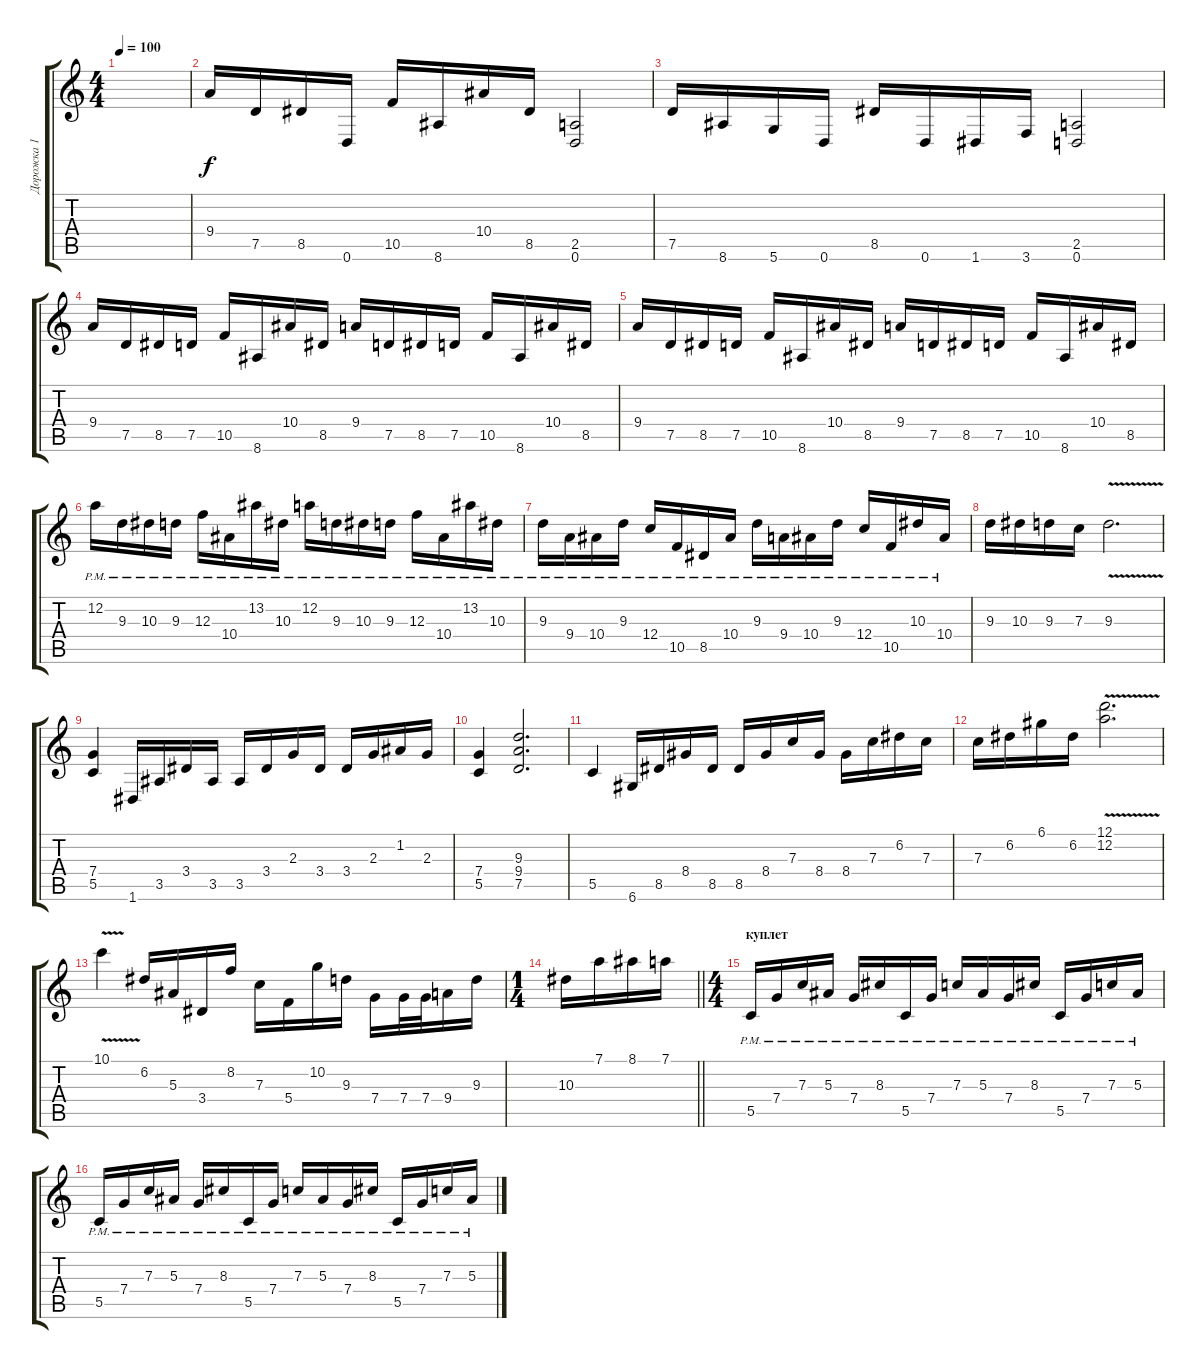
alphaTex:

\track ("Дорожка 1" "Дорожка 1") {instrument overdrivenguitar}
\staff {score tabs}
\tuning (D4 A3 F3 C3 G2 D2) {hide}
\ts (4 4)
\tempo 100
\clef g2
\ks c
|
9.4.16 7.5.16 8.5.16 0.6.16 10.5.16 8.6.16 10.4.16 8.5.16 (2.5 0.6).2 |
7.5.16 8.6.16 5.6.16 0.6.16 8.5.16 0.6.16 1.6.16 3.6.16 (2.5 0.6).2 |
9.4.16 7.5.16 8.5.16 7.5.16 10.5.16 8.6.16 10.4.16 8.5.16 9.4.16 7.5.16 8.5.16 7.5.16 10.5.16 8.6.16 10.4.16 8.5.16 |
9.4.16 7.5.16 8.5.16 7.5.16 10.5.16 8.6.16 10.4.16 8.5.16 9.4.16 7.5.16 8.5.16 7.5.16 10.5.16 8.6.16 10.4.16 8.5.16 |
12.2{pm}.16 9.3{pm}.16 10.3{pm}.16 9.3{pm}.16 12.3{pm}.16 10.4{pm}.16 13.2{pm}.16 10.3{pm}.16 12.2{pm}.16 9.3{pm}.16 10.3{pm}.16 9.3{pm}.16 12.3{pm}.16 10.4{pm}.16 13.2{pm}.16 10.3{pm}.16 |
9.3{pm}.16 9.4{pm}.16 10.4{pm}.16 9.3{pm}.16 12.4{pm}.16 10.5{pm}.16 8.5{pm}.16 10.4{pm}.16 9.3{pm}.16 9.4{pm}.16 10.4{pm}.16 9.3{pm}.16 12.4{pm}.16 10.5{pm}.16 10.3{pm}.16 10.4{pm}.16 |
9.3.16 10.3.16 9.3.16 7.3.16 9.3{v}.2{d} |
(7.4 5.5).4 1.6.16 3.5.16 3.4.16 3.5.16 3.5.16 3.4.16 2.3.16 3.4.16 3.4.16 2.3.16 1.2.16 2.3.16 |
(7.4 5.5).4 (9.3 9.4 7.5).2{d} |
5.5.4 6.6.16 8.5.16 8.4.16 8.5.16 8.5.16 8.4.16 7.3.16 8.4.16 8.4.16 7.3.16 6.2.16 7.3.16 |
7.3.16 6.2.16 6.1.16 6.2.16 (12.1{v} 12.2{v}).2{d} |
10.1{v}.4 6.2.16 5.3.16 3.4.16 8.2.16 7.3.16 5.4.16 10.2.16 9.3.16 7.4.16 7.4.32 7.4.32 9.4.16 9.3.16 |
\ts (1 4)
\barLineRight lightlight
10.3.16 7.1.16 8.1.16 7.1.16 |
\ts (4 4)
\section ("" "куплет")
5.5{pm}.16 7.4{pm}.16 7.3{pm}.16 5.3{pm}.16 7.4{pm}.16 8.3{pm}.16 5.5{pm}.16 7.4{pm}.16 7.3{pm}.16 5.3{pm}.16 7.4{pm}.16 8.3{pm}.16 5.5{pm}.16 7.4{pm}.16 7.3{pm}.16 5.3{pm}.16 |
5.5{pm}.16 7.4{pm}.16 7.3{pm}.16 5.3{pm}.16 7.4{pm}.16 8.3{pm}.16 5.5{pm}.16 7.4{pm}.16 7.3{pm}.16 5.3{pm}.16 7.4{pm}.16 8.3{pm}.16 5.5{pm}.16 7.4{pm}.16 7.3{pm}.16 5.3{pm}.16
